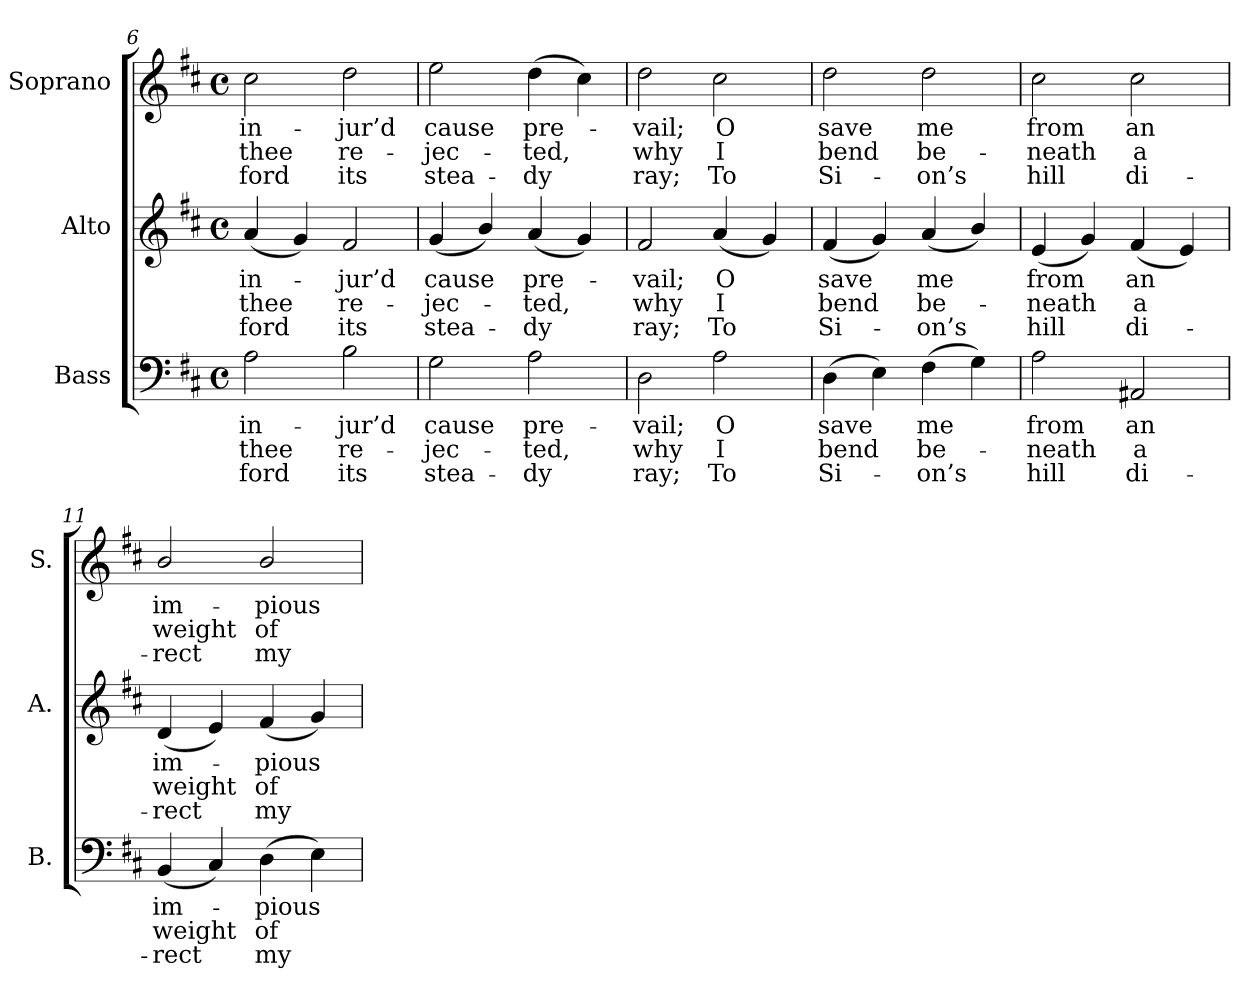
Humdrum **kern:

**kern	**text	**text	**text	**kern	**text	**text	**text	**kern	**text	**text	**text
*part3	*part3	*part3	*part3	*part2	*part2	*part2	*part2	*part1	*part1	*part1	*part1
*staff3	*staff3	*staff3	*staff3	*staff2	*staff2	*staff2	*staff2	*staff1	*staff1	*staff1	*staff1
*I"Bass	*	*	*	*I"Alto	*	*	*	*I"Soprano	*	*	*
*I'B.	*	*	*	*I'A.	*	*	*	*I'S.	*	*	*
*clefF4	*	*	*	*clefG2	*	*	*	*clefG2	*	*	*
*k[f#c#]	*	*	*	*k[f#c#]	*	*	*	*k[f#c#]	*	*	*
*b:	*	*	*	*b:	*	*	*	*b:	*	*	*
*M4/4	*	*	*	*M4/4	*	*	*	*M4/4	*	*	*
*met(c)	*	*	*	*met(c)	*	*	*	*met(c)	*	*	*
=6	=6	=6	=6	=6	=6	=6	=6	=6	=6	=6	=6
!	!LO:LY:b:color=#000000	!LO:LY:b:color=#000000	!LO:LY:b:color=#000000	!	!	!	!	!	!	!	!
!	!	!	!	!	!LO:LY:b:color=#000000	!LO:LY:b:color=#000000	!LO:LY:b:color=#000000	!	!	!	!
!	!	!	!	!	!	!	!	!	!LO:LY:b:color=#000000	!LO:LY:b:color=#000000	!LO:LY:b:color=#000000
2Ai\	in-	thee	-ford	(4ai/	in-	thee	-ford	2cc#i\	in-	thee	-ford
.	.	.	.	4gi/)	.	.	.	.	.	.	.
!	!LO:LY:b:color=#000000	!LO:LY:b:color=#000000	!LO:LY:b:color=#000000	!	!	!	!	!	!	!	!
!	!	!	!	!	!LO:LY:b:color=#000000	!LO:LY:b:color=#000000	!LO:LY:b:color=#000000	!	!	!	!
!	!	!	!	!	!	!	!	!	!LO:LY:b:color=#000000	!LO:LY:b:color=#000000	!LO:LY:b:color=#000000
2Bi\	-jur’d	re-	its	2f#i/	-jur’d	re-	its	2ddi\	-jur’d	re-	its
!!LO:LB:g=z
=7	=7	=7	=7	=7	=7	=7	=7	=7	=7	=7	=7
!	!LO:LY:b:color=#000000	!LO:LY:b:color=#000000	!LO:LY:b:color=#000000	!	!	!	!	!	!	!	!
!	!	!	!	!	!LO:LY:b:color=#000000	!LO:LY:b:color=#000000	!LO:LY:b:color=#000000	!	!	!	!
!	!	!	!	!	!	!	!	!	!LO:LY:b:color=#000000	!LO:LY:b:color=#000000	!LO:LY:b:color=#000000
2Gi\	cause	-jec-	stea-	(4gi/	cause	-jec-	stea-	2eei\	cause	-jec-	stea-
.	.	.	.	4bi/)	.	.	.	.	.	.	.
!	!LO:LY:b:color=#000000	!LO:LY:b:color=#000000	!LO:LY:b:color=#000000	!	!	!	!	!	!	!	!
!	!	!	!	!	!LO:LY:b:color=#000000	!LO:LY:b:color=#000000	!LO:LY:b:color=#000000	!	!	!	!
!	!	!	!	!	!	!	!	!	!LO:LY:b:color=#000000	!LO:LY:b:color=#000000	!LO:LY:b:color=#000000
2Ai\	pre-	-ted,	-dy	(4ai/	pre-	-ted,	-dy	(4ddi\	pre-	-ted,	-dy
.	.	.	.	4gi/)	.	.	.	4cc#i\)	.	.	.
=8	=8	=8	=8	=8	=8	=8	=8	=8	=8	=8	=8
!	!LO:LY:b:color=#000000	!LO:LY:b:color=#000000	!LO:LY:b:color=#000000	!	!	!	!	!	!	!	!
!	!	!	!	!	!LO:LY:b:color=#000000	!LO:LY:b:color=#000000	!LO:LY:b:color=#000000	!	!	!	!
!	!	!	!	!	!	!	!	!	!LO:LY:b:color=#000000	!LO:LY:b:color=#000000	!LO:LY:b:color=#000000
2Di\	-vail;	why	ray;	2f#i/	-vail;	why	ray;	2ddi\	-vail;	why	ray;
!	!LO:LY:b:color=#000000	!LO:LY:b:color=#000000	!LO:LY:b:color=#000000	!	!	!	!	!	!	!	!
!	!	!	!	!	!LO:LY:b:color=#000000	!LO:LY:b:color=#000000	!LO:LY:b:color=#000000	!	!	!	!
!	!	!	!	!	!	!	!	!	!LO:LY:b:color=#000000	!LO:LY:b:color=#000000	!LO:LY:b:color=#000000
2Ai\	O	I	To	(4ai/	O	I	To	2cc#i\	O	I	To
.	.	.	.	4gi/)	.	.	.	.	.	.	.
=9	=9	=9	=9	=9	=9	=9	=9	=9	=9	=9	=9
!	!LO:LY:b:color=#000000	!LO:LY:b:color=#000000	!LO:LY:b:color=#000000	!	!	!	!	!	!	!	!
!	!	!	!	!	!LO:LY:b:color=#000000	!LO:LY:b:color=#000000	!LO:LY:b:color=#000000	!	!	!	!
!	!	!	!	!	!	!	!	!	!LO:LY:b:color=#000000	!LO:LY:b:color=#000000	!LO:LY:b:color=#000000
(4Di\	save	bend	Si-	(4f#i/	save	bend	Si-	2ddi\	save	bend	Si-
4Ei\)	.	.	.	4gi/)	.	.	.	.	.	.	.
!	!LO:LY:b:color=#000000	!LO:LY:b:color=#000000	!LO:LY:b:color=#000000	!	!	!	!	!	!	!	!
!	!	!	!	!	!LO:LY:b:color=#000000	!LO:LY:b:color=#000000	!LO:LY:b:color=#000000	!	!	!	!
!	!	!	!	!	!	!	!	!	!LO:LY:b:color=#000000	!LO:LY:b:color=#000000	!LO:LY:b:color=#000000
(4F#i\	me	be-	-on’s	(4ai/	me	be-	-on’s	2ddi\	me	be-	-on’s
4Gi\)	.	.	.	4bi/)	.	.	.	.	.	.	.
=10	=10	=10	=10	=10	=10	=10	=10	=10	=10	=10	=10
!	!LO:LY:b:color=#000000	!LO:LY:b:color=#000000	!LO:LY:b:color=#000000	!	!	!	!	!	!	!	!
!	!	!	!	!	!LO:LY:b:color=#000000	!LO:LY:b:color=#000000	!LO:LY:b:color=#000000	!	!	!	!
!	!	!	!	!	!	!	!	!	!LO:LY:b:color=#000000	!LO:LY:b:color=#000000	!LO:LY:b:color=#000000
2Ai\	from	-neath	hill	(4ei/	from	-neath	hill	2cc#i\	from	-neath	hill
.	.	.	.	4gi/)	.	.	.	.	.	.	.
!	!LO:LY:b:color=#000000	!LO:LY:b:color=#000000	!LO:LY:b:color=#000000	!	!	!	!	!	!	!	!
!	!	!	!	!	!LO:LY:b:color=#000000	!LO:LY:b:color=#000000	!LO:LY:b:color=#000000	!	!	!	!
!	!	!	!	!	!	!	!	!	!LO:LY:b:color=#000000	!LO:LY:b:color=#000000	!LO:LY:b:color=#000000
2AA#Xi/	an	a	di-	(4f#i/	an	a	di-	2cc#i\	an	a	di-
.	.	.	.	4ei/)	.	.	.	.	.	.	.
=11	=11	=11	=11	=11	=11	=11	=11	=11	=11	=11	=11
!	!LO:LY:b:color=#000000	!LO:LY:b:color=#000000	!LO:LY:b:color=#000000	!	!	!	!	!	!	!	!
!	!	!	!	!	!LO:LY:b:color=#000000	!LO:LY:b:color=#000000	!LO:LY:b:color=#000000	!	!	!	!
!	!	!	!	!	!	!	!	!	!LO:LY:b:color=#000000	!LO:LY:b:color=#000000	!LO:LY:b:color=#000000
(4BBi/	im-	weight	-rect	(4di/	im-	weight	-rect	2bi/	im-	weight	-rect
4C#i/)	.	.	.	4ei/)	.	.	.	.	.	.	.
!	!LO:LY:b:color=#000000	!LO:LY:b:color=#000000	!LO:LY:b:color=#000000	!	!	!	!	!	!	!	!
!	!	!	!	!	!LO:LY:b:color=#000000	!LO:LY:b:color=#000000	!LO:LY:b:color=#000000	!	!	!	!
!	!	!	!	!	!	!	!	!	!LO:LY:b:color=#000000	!LO:LY:b:color=#000000	!LO:LY:b:color=#000000
(4Di\	-pious	of	my	(4f#i/	-pious	of	my	2bi/	-pious	of	my
4Ei\)	.	.	.	4gi/)	.	.	.	.	.	.	.
=	=	=	=	=	=	=	=	=	=	=	=
*-	*-	*-	*-	*-	*-	*-	*-	*-	*-	*-	*-
